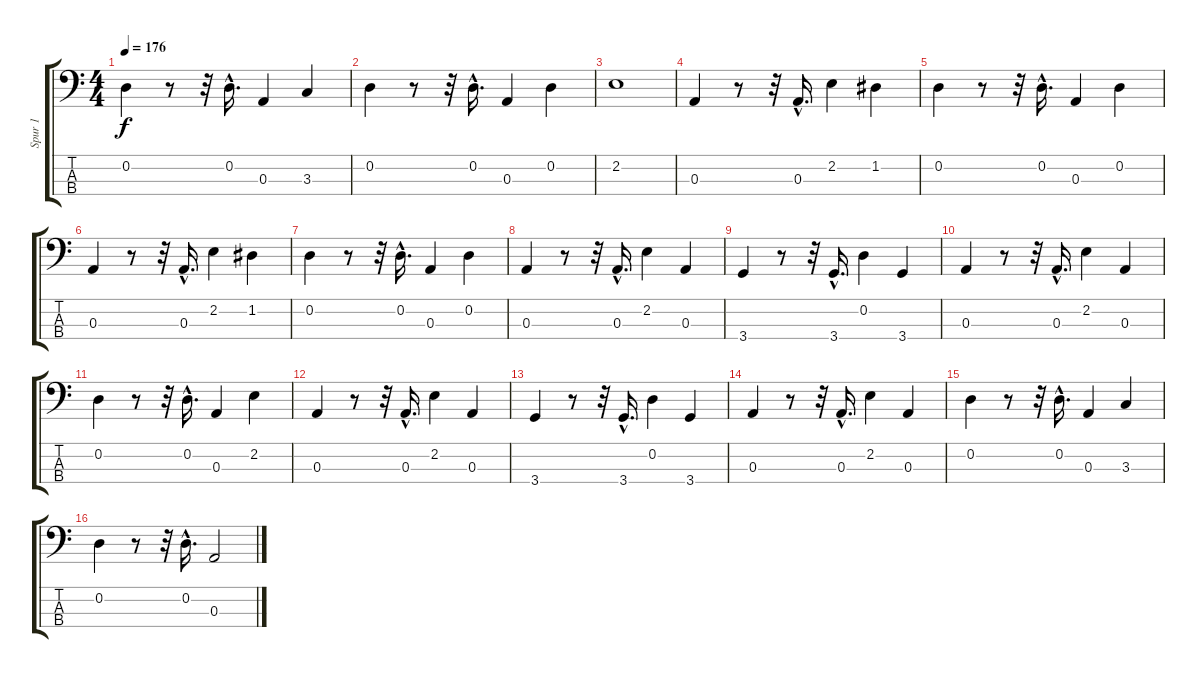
\track ("Spur 1" "Spur 1") {instrument electricbassfinger}
\staff {score tabs}
\tuning (G2 D2 A1 E1) {hide}
\ts (4 4)
\tempo 176
\clef f4
\ks c
0.2.4{dy f} r.8 r.32 0.2{hac}.16{d} 0.3.4 3.3.4 |
0.2.4 r.8 r.32 0.2{hac}.16{d} 0.3.4 0.2.4 |
2.2.1 |
0.3.4 r.8 r.32 0.3{hac}.16{d} 2.2.4 1.2.4 |
0.2.4 r.8 r.32 0.2{hac}.16{d} 0.3.4 0.2.4 |
0.3.4 r.8 r.32 0.3{hac}.16{d} 2.2.4 1.2.4 |
0.2.4 r.8 r.32 0.2{hac}.16{d} 0.3.4 0.2.4 |
0.3.4 r.8 r.32 0.3{hac}.16{d} 2.2.4 0.3.4 |
3.4.4 r.8 r.32 3.4{hac}.16{d} 0.2.4 3.4.4 |
0.3.4 r.8 r.32 0.3{hac}.16{d} 2.2.4 0.3.4 |
0.2.4 r.8 r.32 0.2{hac}.16{d} 0.3.4 2.2.4 |
0.3.4 r.8 r.32 0.3{hac}.16{d} 2.2.4 0.3.4 |
3.4.4 r.8 r.32 3.4{hac}.16{d} 0.2.4 3.4.4 |
0.3.4 r.8 r.32 0.3{hac}.16{d} 2.2.4 0.3.4 |
0.2.4 r.8 r.32 0.2{hac}.16{d} 0.3.4 3.3.4 |
0.2.4 r.8 r.32 0.2{hac}.16{d} 0.3.2
